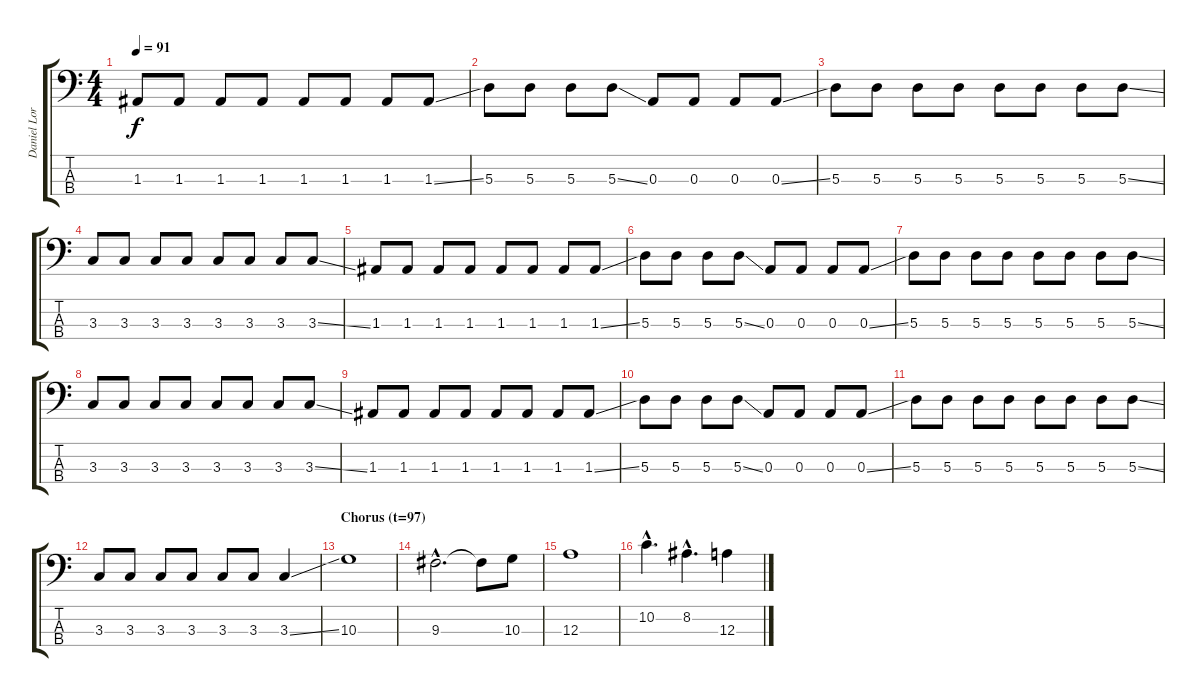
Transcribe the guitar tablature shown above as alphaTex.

\track ("Daniel Lorca - Bass" "Daniel Lor") {instrument electricbasspick}
\staff {score tabs}
\tuning (G2 D2 A1 E1) {hide}
\ts (4 4)
\tempo 91
\clef f4
\ks c
1.3.8{dy f} 1.3.8 1.3.8 1.3.8 1.3.8 1.3.8 1.3.8 1.3{ss}.8 |
5.3.8 5.3.8 5.3.8 5.3{ss}.8 0.3.8 0.3.8 0.3.8 0.3{ss}.8 |
5.3.8 5.3.8 5.3.8 5.3.8 5.3.8 5.3.8 5.3.8 5.3{ss}.8 |
3.3.8 3.3.8 3.3.8 3.3.8 3.3.8 3.3.8 3.3.8 3.3{ss}.8 |
1.3.8 1.3.8 1.3.8 1.3.8 1.3.8 1.3.8 1.3.8 1.3{ss}.8 |
5.3.8 5.3.8 5.3.8 5.3{ss}.8 0.3.8 0.3.8 0.3.8 0.3{ss}.8 |
5.3.8 5.3.8 5.3.8 5.3.8 5.3.8 5.3.8 5.3.8 5.3{ss}.8 |
3.3.8 3.3.8 3.3.8 3.3.8 3.3.8 3.3.8 3.3.8 3.3{ss}.8 |
1.3.8 1.3.8 1.3.8 1.3.8 1.3.8 1.3.8 1.3.8 1.3{ss}.8 |
5.3.8 5.3.8 5.3.8 5.3{ss}.8 0.3.8 0.3.8 0.3.8 0.3{ss}.8 |
5.3.8 5.3.8 5.3.8 5.3.8 5.3.8 5.3.8 5.3.8 5.3{ss}.8 |
3.3.8 3.3.8 3.3.8 3.3.8 3.3.8 3.3.8 3.3{ss}.4 |
\section ("" "Chorus (t=97)")
10.3.1 |
9.3{hac}.2{d} 9.3{t}.8 10.3.8 |
12.3.1 |
10.2{hac}.4{d} 8.2{hac}.4{d} 12.3.4
